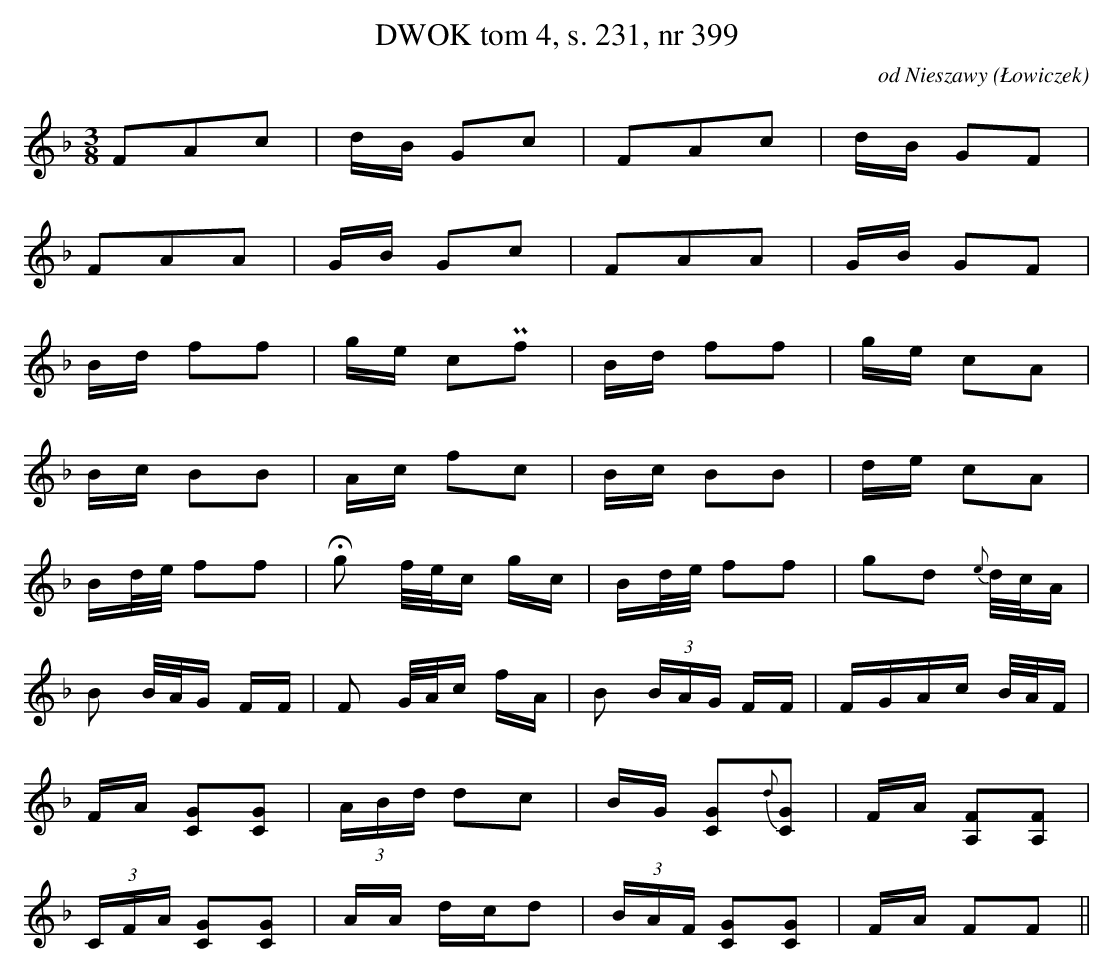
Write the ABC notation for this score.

X:1
T: DWOK tom 4, s. 231, nr 399
O: od Nieszawy (Łowiczek)
L: 1/16
M: 3/8
K: F
F2A2c2 | dB G2c2 | F2A2c2 | dB G2F2 |
F2A2A2 | GB G2c2 | F2A2A2 | GB G2F2 |
Bd f2f2 | ge c2Pf2 | Bd f2f2 | ge c2A2 |
Bc B2B2 | Ac f2c2 | Bc B2B2 | de c2A2 |
Bd/e/ f2f2 | Hg2 f/e/c gc  | Bd/e/ f2f2 | g2d2 {e}d/c/A |
B2 B/A/G FF | F2 G/A/c fA | B2 (3BAG FF | FGAc B/A/F |
FA [C2G2][C2G2] | (3ABd d2c2 | BG [C2G2]{d}[C2G2] | FA [F2A,2][F2A,2] |
(3CFA [C2G2][C2G2] | AA dcd2 | (3BAF [C2G2][C2G2] | FA F2F2 ||
